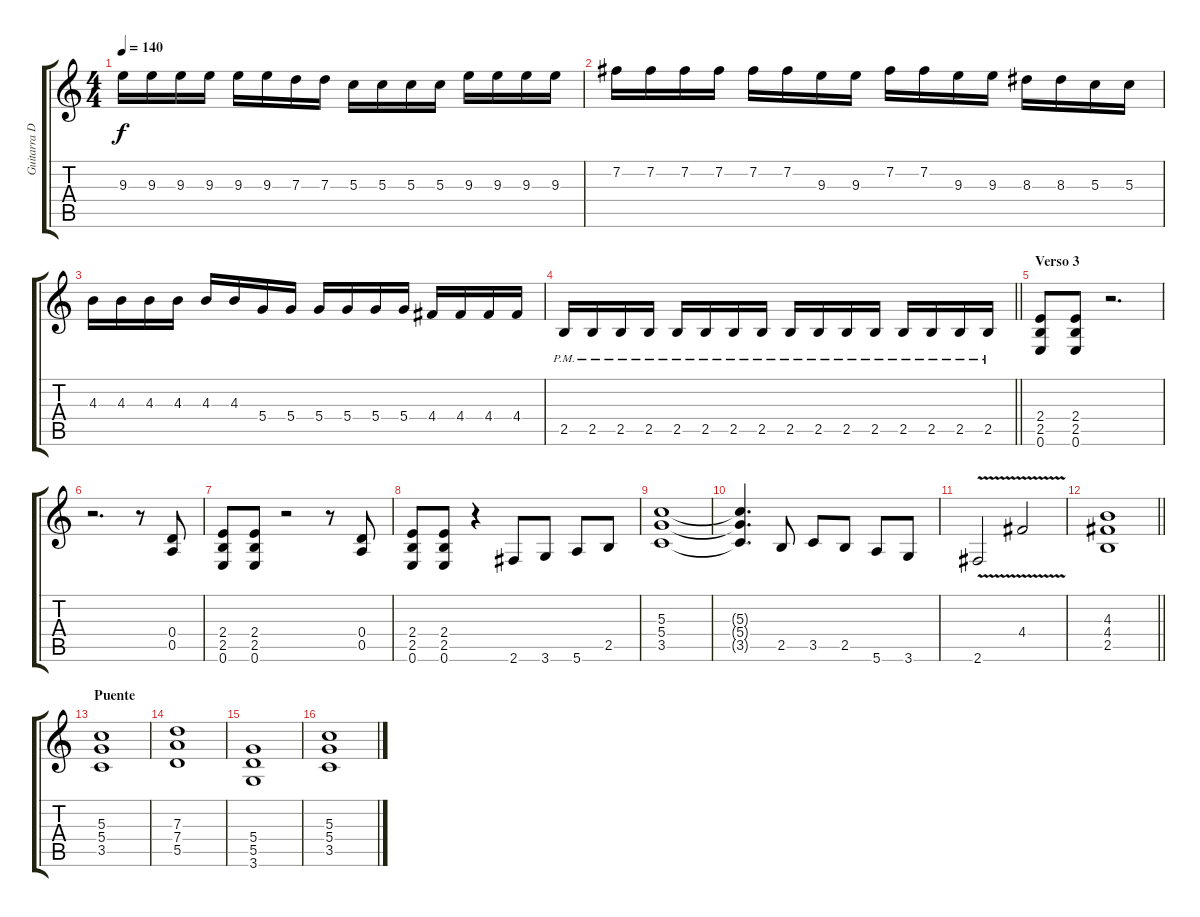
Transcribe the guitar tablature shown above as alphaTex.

\track ("Guitarra Der" "Guitarra D") {instrument distortionguitar}
\staff {score tabs}
\tuning (E4 B3 G3 D3 A2 E2) {hide}
\ts (4 4)
\tempo 140
\clef g2
\ks c
9.3.16{dy f} 9.3.16 9.3.16 9.3.16 9.3.16 9.3.16 7.3.16 7.3.16 5.3.16 5.3.16 5.3.16 5.3.16 9.3.16 9.3.16 9.3.16 9.3.16 |
7.2.16 7.2.16 7.2.16 7.2.16 7.2.16 7.2.16 9.3.16 9.3.16 7.2.16 7.2.16 9.3.16 9.3.16 8.3.16 8.3.16 5.3.16 5.3.16 |
4.3.16 4.3.16 4.3.16 4.3.16 4.3.16 4.3.16 5.4.16 5.4.16 5.4.16 5.4.16 5.4.16 5.4.16 4.4.16 4.4.16 4.4.16 4.4.16 |
\barLineRight lightlight
2.5{pm}.16 2.5{pm}.16 2.5{pm}.16 2.5{pm}.16 2.5{pm}.16 2.5{pm}.16 2.5{pm}.16 2.5{pm}.16 2.5{pm}.16 2.5{pm}.16 2.5{pm}.16 2.5{pm}.16 2.5{pm}.16 2.5{pm}.16 2.5{pm}.16 2.5{pm}.16 |
\section ("" "Verso 3")
(2.4 2.5 0.6).8 (2.4 2.5 0.6).8 r.2{d} |
r.2{d} r.8 (0.4 0.5).8 |
(2.4 2.5 0.6).8 (2.4 2.5 0.6).8 r.2 r.8 (0.4 0.5).8 |
(2.4 2.5 0.6).8 (2.4 2.5 0.6).8 r.4 2.6.8 3.6.8 5.6.8 2.5.8 |
(5.3 5.4 3.5).1 |
(5.3{t} 5.4{t} 3.5{t}).4{d} 2.5.8 3.5.8 2.5.8 5.6.8 3.6.8 |
2.6{v}.2 4.4{v}.2 |
\barLineRight lightlight
(4.3 4.4 2.5).1 |
\section ("" "Puente")
(5.3 5.4 3.5).1 |
(7.3 7.4 5.5).1 |
(5.4 5.5 3.6).1 |
(5.3 5.4 3.5).1
